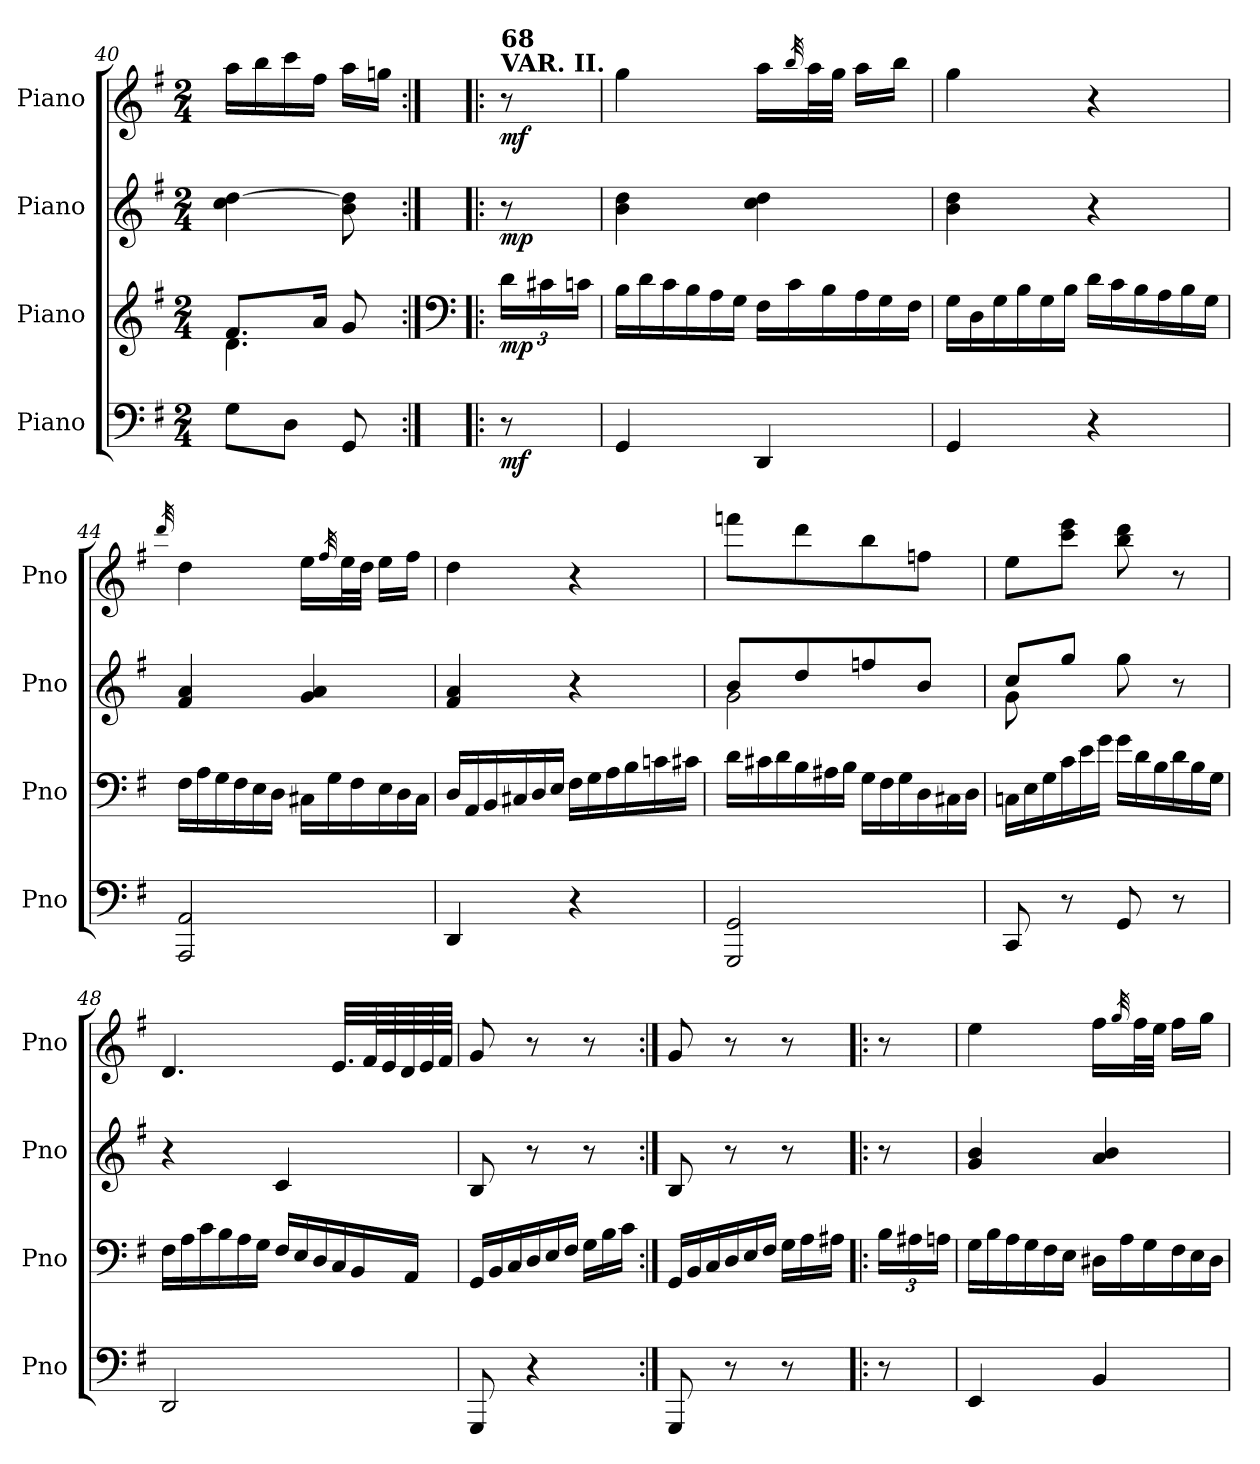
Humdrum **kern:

**kern	**dynam	**kern	**dynam	**kern	**dynam	**kern	**dynam
*part4	*part4	*part3	*part3	*part2	*part2	*part1	*part1
*staff4	*staff4	*staff3	*staff3	*staff2	*staff2	*staff1	*staff1
*I"Piano	*	*I"Piano	*	*I"Piano	*	*I"Piano	*
*I'Pno	*	*I'Pno	*	*I'Pno	*	*I'Pno	*
*clefF4	*	*clefG2	*	*clefG2	*	*clefG2	*
*k[f#]	*	*k[f#]	*	*k[f#]	*	*k[f#]	*
*M2/4	*	*M2/4	*	*M2/4	*	*M2/4	*
=40	=40	=40	=40	=40	=40	=40	=40
*	*	*^	*	*	*	*	*
8G\L	.	8.f#/L	4.d\	.	4cc\ [4dd\	.	16aa\LL	.
.	.	.	.	.	.	.	16bb\	.
8D\J	.	.	.	.	.	.	16ccc\	.
.	.	16a/Jk	.	.	.	.	16ff#\JJ	.
8GG/	.	8g/	.	.	8b\ 8dd\]	.	16aa\LL	.
.	.	.	.	.	.	.	16ggn\JJ	.
*	*	*v	*v	*	*	*	*	*
=41:|!|:	=41:|!|:	=41:|!|:	=41:|!|:	=41:|!|:	=41:|!|:	=41:|!|:	=41:|!|:
*	*	*clefF4	*	*	*	*	*
*	*	*Xbrackettup	*	*	*	*	*
!	!	!	!	!	!	!LO:TX:a:B:t=VAR. II.	!
!	!	!	!	!	!	!LO:TX:a:B:t=68	!
!	!LO:DY:b	!	!LO:DY:b	!	!LO:DY:b	!	!LO:DY:b
8r	mf	24d\LL	mp	8r	mp	8r	mf
.	.	24c#X\	.	.	.	.	.
.	.	24cn\JJ	.	.	.	.	.
!!LO:LB:g=z
=42	=42	=42	=42	=42	=42	=42	=42
*	*	*Xtuplet	*	*	*	*	*
4GG/	.	24B\LL	.	4b\ 4dd\	.	4gg\	.
.	.	24d\	.	.	.	.	.
.	.	24c\	.	.	.	.	.
.	.	24B\	.	.	.	.	.
.	.	24A\	.	.	.	.	.
.	.	24G\JJ	.	.	.	.	.
4DD/	.	24F#\LL	.	4cc\ 4dd\	.	16aa\LL	.
.	.	24c\	.	.	.	.	.
.	.	.	.	.	.	32qbb/	.
.	.	.	.	.	.	32aa\L	.
.	.	24B\	.	.	.	.	.
.	.	.	.	.	.	32gg\JJJ	.
.	.	24A\	.	.	.	16aa\LL	.
.	.	24G\	.	.	.	.	.
.	.	.	.	.	.	16bb\JJ	.
.	.	24F#\JJ	.	.	.	.	.
=43	=43	=43	=43	=43	=43	=43	=43
4GG/	.	24G\LL	.	4b\ 4dd\	.	4gg\	.
.	.	24D\	.	.	.	.	.
.	.	24G\	.	.	.	.	.
.	.	24B\	.	.	.	.	.
.	.	24G\	.	.	.	.	.
.	.	24B\JJ	.	.	.	.	.
4r	.	24d\LL	.	4r	.	4r	.
.	.	24c\	.	.	.	.	.
.	.	24B\	.	.	.	.	.
.	.	24A\	.	.	.	.	.
.	.	24B\	.	.	.	.	.
.	.	24G\JJ	.	.	.	.	.
=44	=44	=44	=44	=44	=44	=44	=44
.	.	.	.	.	.	32qddd/	.
2AAA/ 2AA/	.	24F#\LL	.	4f#/ 4a/	.	4dd\	.
.	.	24A\	.	.	.	.	.
.	.	24G\	.	.	.	.	.
.	.	24F#\	.	.	.	.	.
.	.	24E\	.	.	.	.	.
.	.	24D\JJ	.	.	.	.	.
.	.	24C#X\LL	.	4g/ 4a/	.	16ee\LL	.
.	.	24G\	.	.	.	.	.
.	.	.	.	.	.	32qff#/	.
.	.	.	.	.	.	32ee\L	.
.	.	24F#\	.	.	.	.	.
.	.	.	.	.	.	32dd\JJJ	.
.	.	24E\	.	.	.	16ee\LL	.
.	.	24D\	.	.	.	.	.
.	.	.	.	.	.	16ff#\JJ	.
.	.	24C#\JJ	.	.	.	.	.
!!LO:LB:g=z
=45	=45	=45	=45	=45	=45	=45	=45
4DD/	.	24D/LL	.	4f#/ 4a/	.	4dd\	.
.	.	24AA/	.	.	.	.	.
.	.	24BB/	.	.	.	.	.
.	.	24C#X/	.	.	.	.	.
.	.	24D/	.	.	.	.	.
.	.	24E/JJ	.	.	.	.	.
4r	.	24F#\LL	.	4r	.	4r	.
.	.	24G\	.	.	.	.	.
.	.	24A\	.	.	.	.	.
.	.	24B\	.	.	.	.	.
.	.	24cn\	.	.	.	.	.
.	.	24c#X\JJ	.	.	.	.	.
=46	=46	=46	=46	=46	=46	=46	=46
*	*	*	*	*^	*	*	*
2GGG/ 2GG/	.	24d\LL	.	8b/L	2g\	.	8fffn\L	.
.	.	24c#X\	.	.	.	.	.	.
.	.	24d\	.	.	.	.	.	.
.	.	24B\	.	8dd/	.	.	8ddd\	.
.	.	24A#X\	.	.	.	.	.	.
.	.	24B\JJ	.	.	.	.	.	.
.	.	24G\LL	.	8ffn/	.	.	8bb\	.
.	.	24F#\	.	.	.	.	.	.
.	.	24G\	.	.	.	.	.	.
.	.	24D\	.	8b/J	.	.	8ffn\J	.
.	.	24C#X\	.	.	.	.	.	.
.	.	24D\JJ	.	.	.	.	.	.
=47	=47	=47	=47	=47	=47	=47	=47	=47
8CC/	.	24Cn\LL	.	8cc/L	8g\	.	8ee\L	.
.	.	24E\	.	.	.	.	.	.
.	.	24G\	.	.	.	.	.	.
8r	.	24c\	.	8gg/J	4.ryy	.	8ccc\ 8eee\J	.
.	.	24e\	.	.	.	.	.	.
.	.	24g\JJ	.	.	.	.	.	.
8GG/	.	24g\LL	.	8gg\	.	.	8bb\ 8ddd\	.
.	.	24d\	.	.	.	.	.	.
.	.	24B\	.	.	.	.	.	.
8r	.	24d\	.	8r	.	.	8r	.
.	.	24B\	.	.	.	.	.	.
.	.	24G\JJ	.	.	.	.	.	.
*	*	*	*	*v	*v	*	*	*
!!LO:PB:g=z
=48	=48	=48	=48	=48	=48	=48	=48
2DD/	.	24F#\LL	.	4r	.	4.d/	.
.	.	24A\	.	.	.	.	.
.	.	24c\	.	.	.	.	.
.	.	24B\	.	.	.	.	.
.	.	24A\	.	.	.	.	.
.	.	24G\JJ	.	.	.	.	.
.	.	24F#/LL	.	4c/	.	.	.
.	.	24E/	.	.	.	.	.
.	.	24D/	.	.	.	.	.
.	.	24C/	.	.	.	32.e/LLL	.
.	.	24BB/	.	.	.	.	.
.	.	.	.	.	.	64f#/L	.
.	.	.	.	.	.	64e/	.
.	.	.	.	.	.	64d/	.
.	.	24AA/JJ	.	.	.	.	.
.	.	.	.	.	.	64e/	.
.	.	.	.	.	.	64f#/JJJJ	.
=49	=49	=49	=49	=49	=49	=49	=49
8GGG/	.	24GG/LL	.	8B/	.	8g/	.
.	.	24BB/	.	.	.	.	.
.	.	24C/	.	.	.	.	.
4r	.	24D/	.	8r	.	8r	.
.	.	24E/	.	.	.	.	.
.	.	24F#/JJ	.	.	.	.	.
.	.	24G\LL	.	8r	.	8r	.
.	.	24B\	.	.	.	.	.
.	.	24c\JJ	.	.	.	.	.
=50:|!	=50:|!	=50:|!	=50:|!	=50:|!	=50:|!	=50:|!	=50:|!
8GGG/	.	24GG/LL	.	8B/	.	8g/	.
.	.	24BB/	.	.	.	.	.
.	.	24C/	.	.	.	.	.
8r	.	24D/	.	8r	.	8r	.
.	.	24E/	.	.	.	.	.
.	.	24F#/JJ	.	.	.	.	.
8r	.	24G\LL	.	8r	.	8r	.
.	.	24A\	.	.	.	.	.
.	.	24A#X\JJ	.	.	.	.	.
=51!|:	=51!|:	=51!|:	=51!|:	=51!|:	=51!|:	=51!|:	=51!|:
*	*	*tuplet	*	*	*	*	*
8r	.	24B\LL	.	8r	.	8r	.
.	.	24A#X\	.	.	.	.	.
.	.	24An\JJ	.	.	.	.	.
!!LO:LB:g=z
=52	=52	=52	=52	=52	=52	=52	=52
*	*	*Xtuplet	*	*	*	*	*
4EE/	.	24G\LL	.	4g/ 4b/	.	4ee\	.
.	.	24B\	.	.	.	.	.
.	.	24A\	.	.	.	.	.
.	.	24G\	.	.	.	.	.
.	.	24F#\	.	.	.	.	.
.	.	24E\JJ	.	.	.	.	.
4BB/	.	24D#X\LL	.	4a/ 4b/	.	16ff#\LL	.
.	.	24A\	.	.	.	.	.
.	.	.	.	.	.	32qgg/	.
.	.	.	.	.	.	32ff#\L	.
.	.	24G\	.	.	.	.	.
.	.	.	.	.	.	32ee\JJJ	.
.	.	24F#\	.	.	.	16ff#\LL	.
.	.	24E\	.	.	.	.	.
.	.	.	.	.	.	16gg\JJ	.
.	.	24D#\JJ	.	.	.	.	.
=	=	=	=	=	=	=	=
*-	*-	*-	*-	*-	*-	*-	*-
